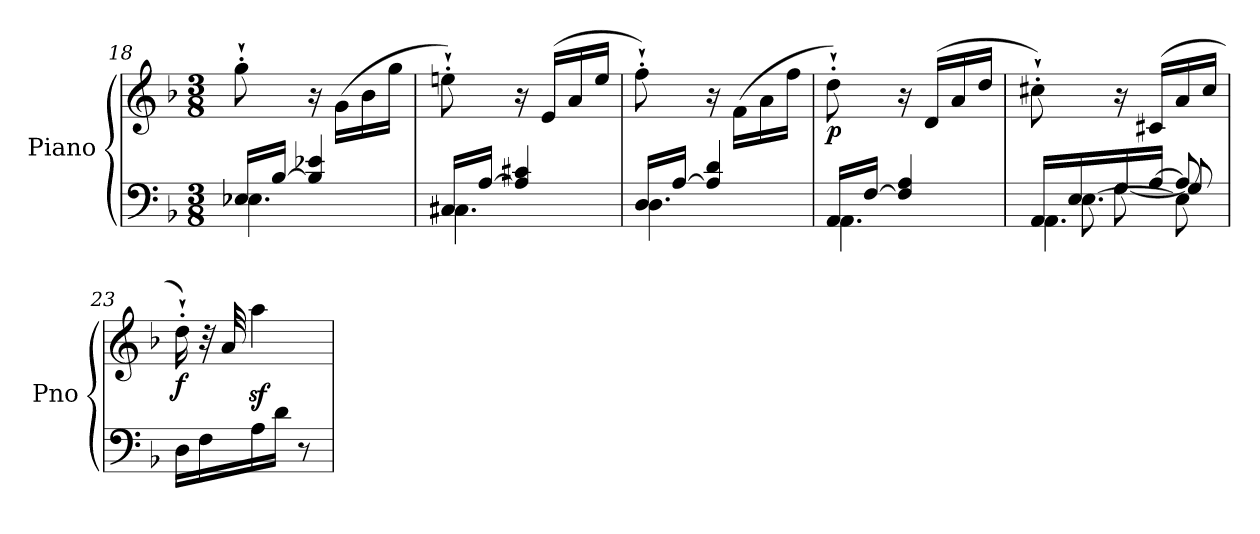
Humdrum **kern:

**kern	**kern	**dynam
*part1	*part1	*part1
*staff2	*staff1	*staff1/2
*I"Piano	*	*
*I'Pno	*	*
*clefF4	*clefG2	*
*k[b-]	*k[b-]	*
*M3/8	*M3/8	*
=18	=18	=18
*^	*	*
16E-X/LL	4.E-X\	8gg'`\	.
[16B-/JJ	.	.	.
4B-/] 4e-X/	.	16r	.
.	.	(>16g\LL	.
.	.	16b-\	.
.	.	16gg\JJ	.
!!LO:LB:g=z
=19	=19	=19	=19
!	!	!	!LO:DY:b
16C#X/LL	4.C#X\	8een'`\)	other-dynamics
[16A/JJ	.	.	.
4A/] 4c#X/	.	16r	.
.	.	(<16e/LL	.
.	.	16a/	.
.	.	16ee/JJ	.
=20	=20	=20	=20
16D/LL	4.D\	8ff'`\)	.
[16A/JJ	.	.	.
4A/] 4d/	.	16r	.
.	.	(>16f\LL	.
.	.	16a\	.
.	.	16ff\JJ	.
=21	=21	=21	=21
!	!	!	!LO:DY:b
16AA/LL	4.AA\	8dd'`\)	p
[16F/JJ	.	.	.
4F/] 4A/	.	16r	.
!	!	!	!LO:DY:b
.	.	(<16d/LL	other-dynamics
.	.	16a/	.
.	.	16dd/JJ	.
=22	=22	=22	=22
*^	*^	*	*
16AA/LL	4.AA\	16ryy	8ryy	8cc#X'`\)	.
16E/	.	[8.E\	.	.	.
16G/	.	.	[8G\	16r	.
[16A/JJ	.	.	.	(<16c#X/LL	.
8A/]	.	8E\]	8G/]	16a/	.
.	.	.	.	16cc#/JJ	.
*v	*v	*v	*v	*	*
=23	=23	=23
!	!	!LO:DY:b
16D\LL	16dd'`\)	f
16F\	32r	.
.	32a/	.
16A\	4aaz<\	.
16d\JJ	.	.
8r	.	.
=	=	=
*-	*-	*-
